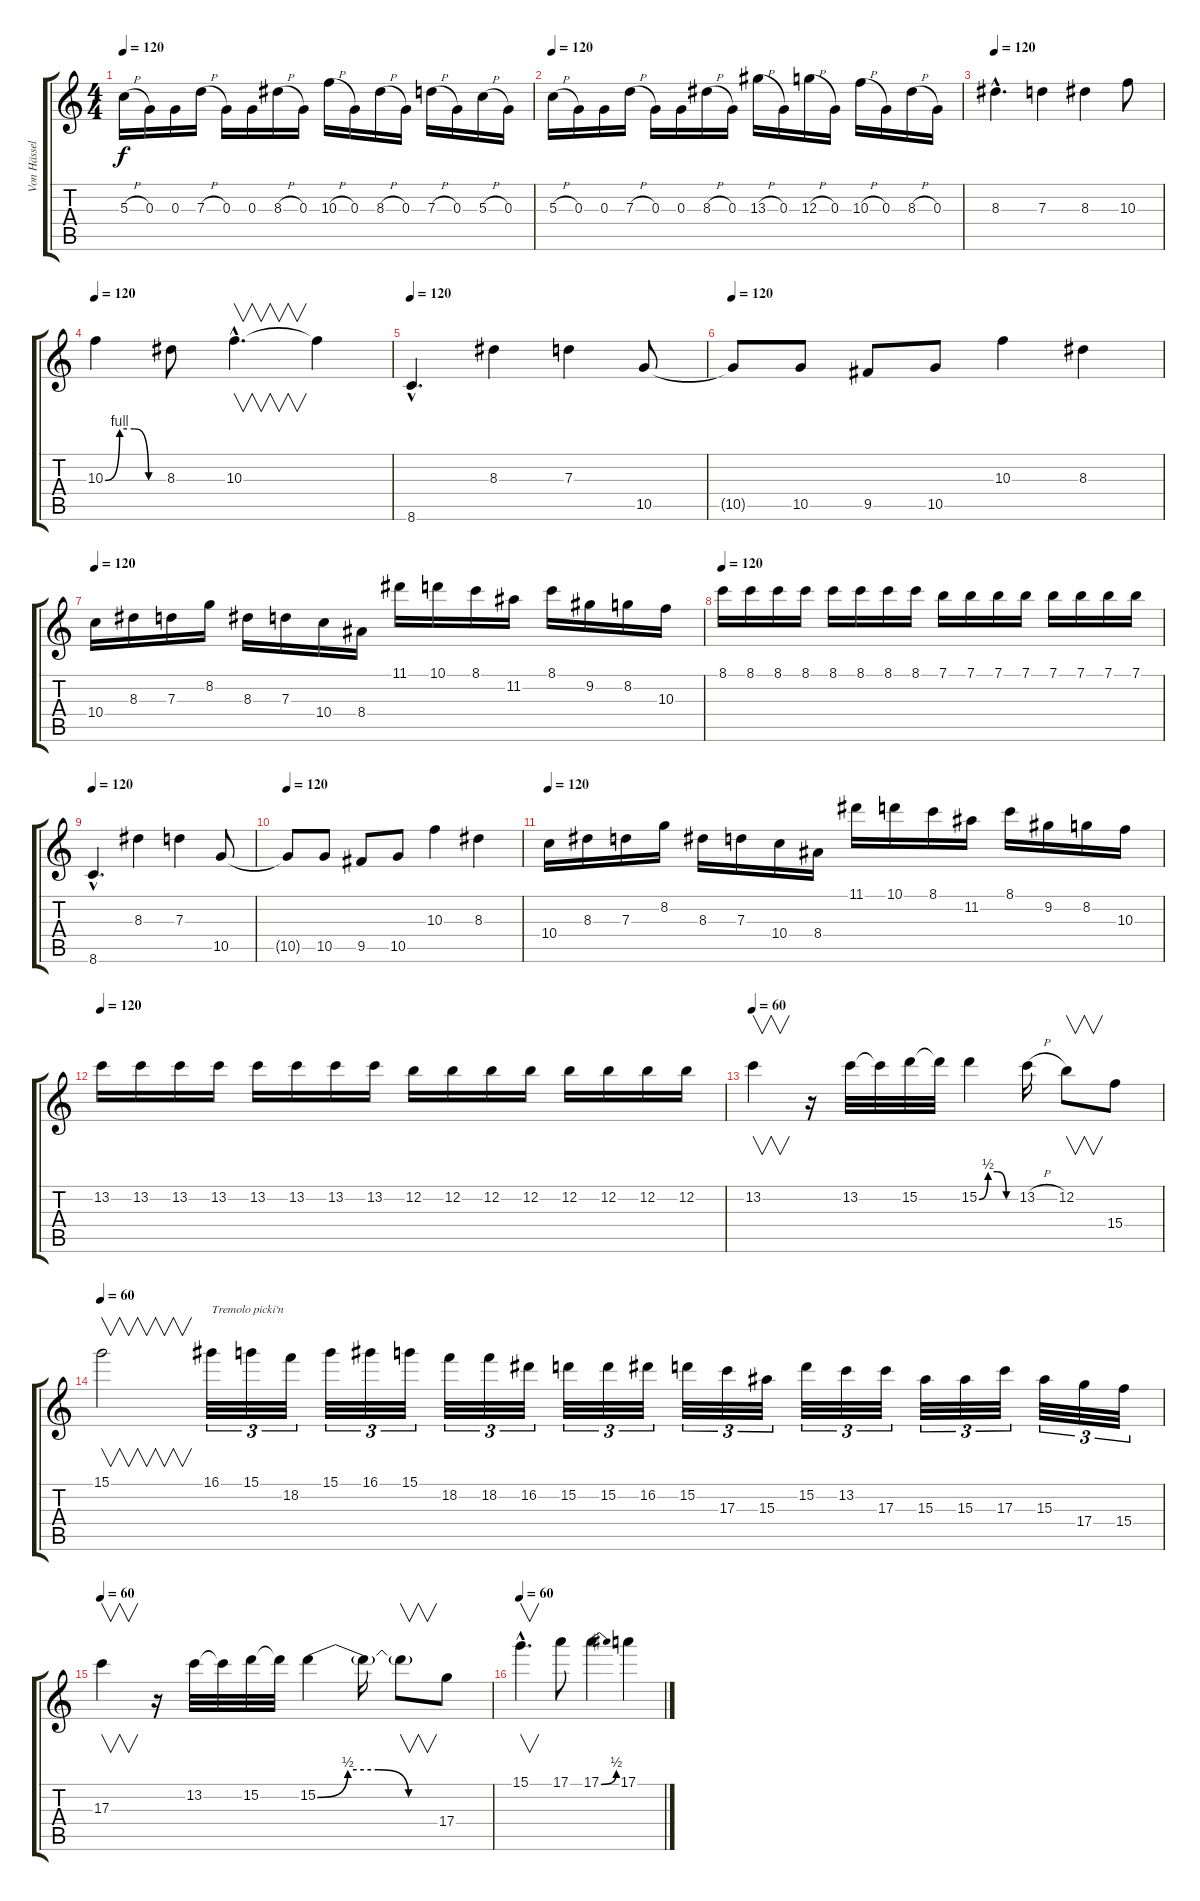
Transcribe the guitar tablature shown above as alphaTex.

\track ("Von Hässel - Solo guitar" "Von Hässel") {instrument overdrivenguitar}
\staff {score tabs}
\tuning (E4 B3 G3 D3 A2 E2) {hide}
\ts (4 4)
\tempo 120
\clef g2
\ks c
5.3{h}.16{dy f} 0.3.16 0.3.16 7.3{h}.16 0.3.16 0.3.16 8.3{h}.16 0.3.16 10.3{h}.16 0.3.16 8.3{h}.16 0.3.16 7.3{h}.16 0.3.16 5.3{h}.16 0.3.16 |
\tempo 120
5.3{h}.16 0.3.16 0.3.16 7.3{h}.16 0.3.16 0.3.16 8.3{h}.16 0.3.16 13.3{h}.16 0.3.16 12.3{h}.16 0.3.16 10.3{h}.16 0.3.16 8.3{h}.16 0.3.16 |
\tempo 120
8.3{hac}.4{d} 7.3.4 8.3.4 10.3.8 |
\tempo 120
10.3{be (custom 0 0 15 4 30 4 45 0 60 0)}.4 8.3.8 10.3{hac}.4{v d} 10.3{t}.4 |
\tempo 120
8.6{hac}.4{d} 8.3.4 7.3.4 10.5.8 |
\tempo 120
10.5{t}.8 10.5.8 9.5.8 10.5.8 10.3.4 8.3.4 |
\tempo 120
10.4.16 8.3.16 7.3.16 8.2.16 8.3.16 7.3.16 10.4.16 8.4.16 11.1.16 10.1.16 8.1.16 11.2.16 8.1.16 9.2.16 8.2.16 10.3.16 |
\tempo 120
8.1.16 8.1.16 8.1.16 8.1.16 8.1.16 8.1.16 8.1.16 8.1.16 7.1.16 7.1.16 7.1.16 7.1.16 7.1.16 7.1.16 7.1.16 7.1.16 |
\tempo 120
8.6{hac}.4{d} 8.3.4 7.3.4 10.5.8 |
\tempo 120
10.5{t}.8 10.5.8 9.5.8 10.5.8 10.3.4 8.3.4 |
\tempo 120
10.4.16 8.3.16 7.3.16 8.2.16 8.3.16 7.3.16 10.4.16 8.4.16 11.1.16 10.1.16 8.1.16 11.2.16 8.1.16 9.2.16 8.2.16 10.3.16 |
\tempo 120
13.2.16 13.2.16 13.2.16 13.2.16 13.2.16 13.2.16 13.2.16 13.2.16 12.2.16 12.2.16 12.2.16 12.2.16 12.2.16 12.2.16 12.2.16 12.2.16 |
\tempo 60
13.2.4{v} r.16 13.2.32 13.2{t}.32 15.2.32 15.2{t}.32 15.2{be (custom 0 0 15 2 30 2 45 0 60 0)}.4 13.2{h}.16 12.2.8{v} 15.4.8 |
\tempo 60
15.1.2{v} 16.1.32{tu (3 2) txt "Tremolo picki'n"} 15.1.32{tu (3 2)} 18.2.32{tu (3 2)} 15.1.32{tu (3 2)} 16.1.32{tu (3 2)} 15.1.32{tu (3 2)} 18.2.32{tu (3 2)} 18.2.32{tu (3 2)} 16.2.32{tu (3 2)} 15.2.32{tu (3 2)} 15.2.32{tu (3 2)} 16.2.32{tu (3 2)} 15.2.32{tu (3 2)} 17.3.32{tu (3 2)} 15.3.32{tu (3 2)} 15.2.32{tu (3 2)} 13.2.32{tu (3 2)} 17.3.32{tu (3 2)} 15.3.32{tu (3 2)} 15.3.32{tu (3 2)} 17.3.32{tu (3 2)} 15.3.32{tu (3 2)} 17.4.32{tu (3 2)} 15.4.32{tu (3 2)} |
\tempo 60
17.3.4{v} r.16 13.2.32 13.2{t}.32 15.2.32 15.2{t}.32 15.2{be (custom 0 0 15 2 30 2 45 0 60 0)}.4 15.2{t}.16 15.2{t}.8{v} 17.4.8 |
\tempo 60
15.1{hac}.4{v d} 17.1.8 17.1{be (bend 0 0 60 2)}.4 17.1.4
